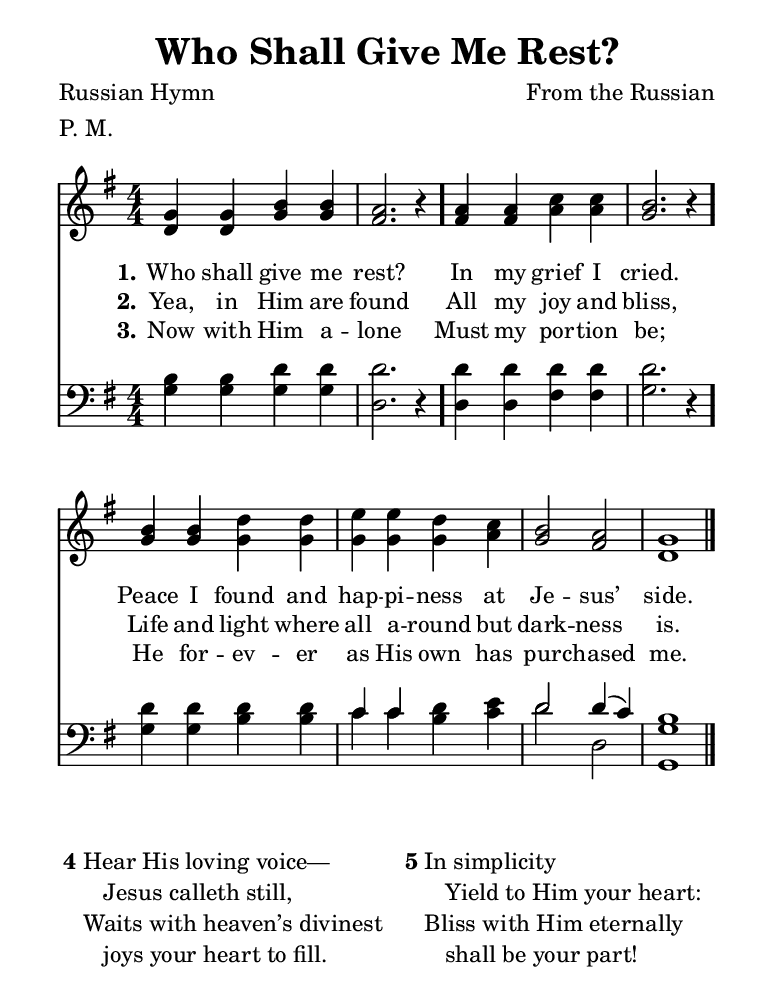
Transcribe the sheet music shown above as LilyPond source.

\include "common/global.ily"
\paper {
  \include "common/paper.ily"
  %ragged-bottom = ##t
  ragged-last-bottom = ##t
  systems-per-page = #(cond (is-eogsized 2) (#t #f))
  %page-count = ##f
}

\header{
  hymnnumber = "125"
  title = "Who Shall Give Me Rest?"
  tunename = ""
  meter = "P. M."
  poet = "Russian Hymn"
  composer = "From the Russian"
  %copyright = ""
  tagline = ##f
}

% for fermata in MIDI
ta = { \tempo 4=90 }
tb = { \tempo 4=45 }

patternAA = { c4 c c c | c2. c4 }

patternBA = { c4 c c c | c c c c | c2 c2      | c1 }
patternBB = { c4 c c c | c c c c | c2 c4( c4) | c1 }

global = {
  \include "common/overrides.ily"
  \override Staff.TimeSignature.style = #'numbered
  \time 4/4
  \override Score.MetronomeMark.transparent = ##t % hide all fermata changes too
  \ta
  \key g \major
  %\partial 4
  \autoBeamOff
}

notesSoprano = {
\global
\relative c'' {

  \changePitch \patternAA { g g b b | a r }
  \changePitch \patternAA { a a c c | b r }
  \changePitch \patternBA { b b d d | e e d c | b a | g }

  \bar "|."

}
}

notesAlto = {
\global
\relative e' {

  \changePitch \patternAA { d d g g | fis r }
  \changePitch \patternAA { fis fis a a | g r }
  \changePitch \patternBA { g g g g | g g g a | g fis | d }

}
}

notesTenor = {
\global
\relative a {

  \changePitch \patternAA { b b d d | d r }
  \changePitch \patternAA { d d d d | d r }
  \changePitch \patternBB { d d d d | c c d e | d d( c) | b }

}
}

notesBass = {
\global
\relative f {

  \changePitch \patternAA { g g g g | d r }
  \changePitch \patternAA { d d fis fis | g r }
  \changePitch \patternBA { g g b b | c c b c | d d, | <g, g'> }

}
}

wordsA = \lyricmode {
\set stanza = "1."

Who shall give me rest?
In my grief I cried.
Peace I found and hap -- pi -- ness at Je -- sus’ side.

}

wordsB = \lyricmode {
\set stanza = "2."

Yea, in Him are found \bar "."
All my joy and bliss, \bar "."
Life and light where all a -- round but dark -- ness is.

}

wordsC = \lyricmode {
\set stanza = "3."

Now with Him a -- lone
Must my por -- tion be;
He for -- ev -- er as His own has pur -- chased me.

}

wordsD = \markuplist {

\line { Hear His loving voice— }
\line { { \hspace #2 } Jesus calleth still, }
\line { Waits with heaven’s divinest } \line { { \hspace #2 } joys your heart to fill. }

}

wordsE = \markuplist {

\line { In simplicity }
\line { { \hspace #2 } Yield to Him your heart: }
\line { Bliss with Him eternally } \line { { \hspace #2 } shall be your part! }

}

\score {
  \context ChoirStaff <<
    \context Staff = upper <<
      \set ChoirStaff.systemStartDelimiter = #'SystemStartBar
      \set ChoirStaff.printPartCombineTexts = ##f
      \partcombine #'(2 . 9) \notesSoprano \notesAlto
      \context NullVoice = sopranos { \voiceOne << \notesSoprano >> }
      \context NullVoice = altos { \voiceTwo << \notesAlto >> }
      \context Lyrics = one   \lyricsto sopranos \wordsA
      \context Lyrics = two   \lyricsto sopranos \wordsB
      \context Lyrics = three \lyricsto sopranos \wordsC
    >>
    \context Staff = men <<
      \clef bass
      \set ChoirStaff.printPartCombineTexts = ##f
      \partcombine #'(2 . 9) \notesTenor \notesBass
      \context NullVoice = tenors { \voiceOne << \notesTenor >> }
      \context NullVoice = basses { \voiceTwo << \notesBass >> }
    >>
  >>
  \layout {
    \include "common/layout.ily"
  }
  \midi{
    \include "common/midi.ily"
  }
}

\noPageBreak

\markup { \fill-line {
  \hspace #0.1
  \line{ \bold 4 \column { \wordsD } }
  \hspace #0.1
  \line{ \bold 5 \column { \wordsE } }
  \hspace #0.1
} }

\version "2.19.49"  % necessary for upgrading to future LilyPond versions.

% vi:set et ts=2 sw=2 ai nocindent syntax=lilypond:
